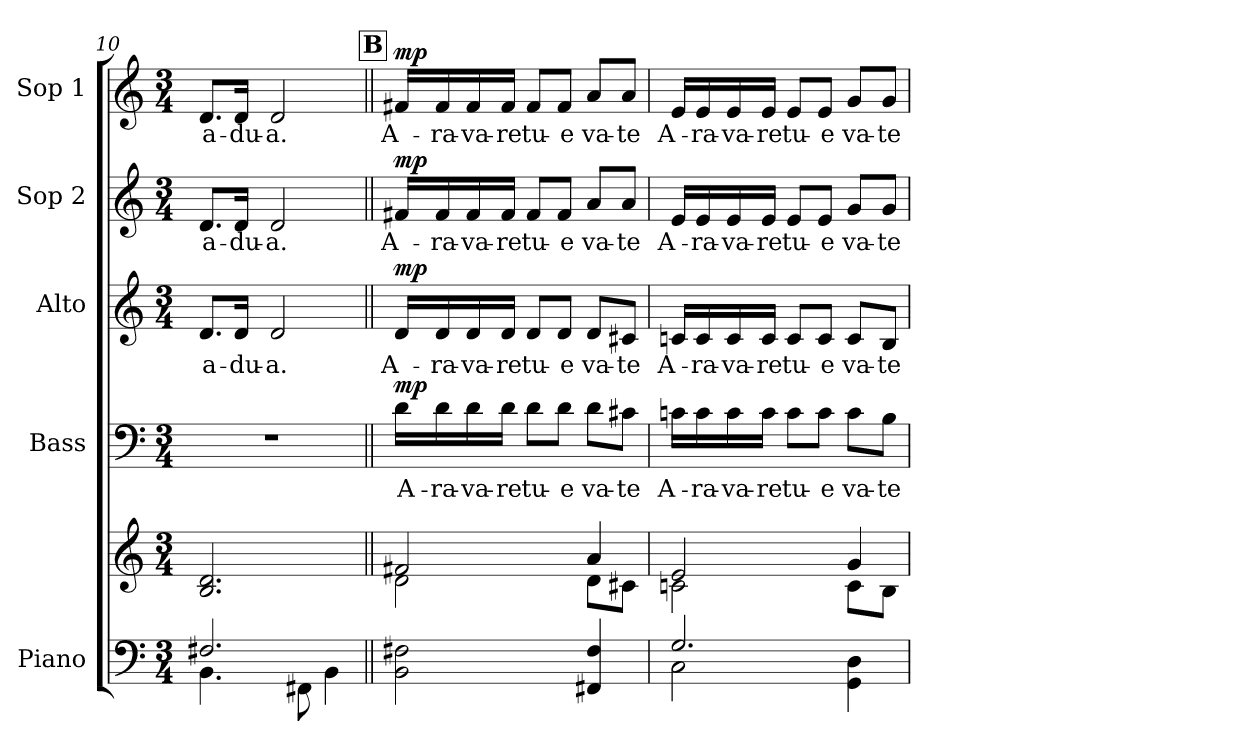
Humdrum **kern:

**kern	**kern	**kern	**text	**dynam	**kern	**text	**dynam	**kern	**text	**dynam	**kern	**text	**dynam
*part5	*part5	*part4	*part4	*part4	*part3	*part3	*part3	*part2	*part2	*part2	*part1	*part1	*part1
*staff6	*staff5	*staff4	*staff4	*staff4	*staff3	*staff3	*staff3	*staff2	*staff2	*staff2	*staff1	*staff1	*staff1
*I"Piano	*	*I"Bass	*	*	*I"Alto	*	*	*I"Sop 2	*	*	*I"Sop 1	*	*
*I'Pno.	*	*I'B.	*	*	*I'A.	*	*	*I'S.2	*	*	*I'S.1	*	*
*clefF4	*clefG2	*clefF4	*	*	*clefG2	*	*	*clefG2	*	*	*clefG2	*	*
*k[]	*k[]	*k[]	*	*	*k[]	*	*	*k[]	*	*	*k[]	*	*
*M3/4	*M3/4	*M3/4	*	*	*M3/4	*	*	*M3/4	*	*	*M3/4	*	*
=10	=10	=10	=10	=10	=10	=10	=10	=10	=10	=10	=10	=10	=10
*^	*	*	*	*	*	*	*	*	*	*	*	*	*
2.F#X/	4.BB\	2.B/ 2.d/	2.r	.	.	8.d/L	a-	.	8.d/L	a-	.	8.d/L	a-	.
.	.	.	.	.	.	16d/Jk	-du-	.	16d/Jk	-du-	.	16d/Jk	-du-	.
.	.	.	.	.	.	2d/	-a.	.	2d/	-a.	.	2d/	-a.	.
.	8FF#X\	.	.	.	.	.	.	.	.	.	.	.	.	.
.	4BB\	.	.	.	.	.	.	.	.	.	.	.	.	.
!!LO:PB:g=z
!!LO:REH:place=s1:a:B:fs=15.4267:t=B
=11||	=11||	=11||	=11||	=11||	=11||	=11||	=11||	=11||	=11||	=11||	=11||	=11||	=11||	=11||
*	*	*^	*	*	*	*	*	*	*	*	*	*	*	*
!	!	!	!	!	!	!LO:DY:a	!	!	!LO:DY:a	!	!	!LO:DY:a	!	!	!LO:DY:a
*v	*v	*	*	*	*	*	*	*	*	*	*	*	*	*	*
2BB\ 2F#X\	2f#X/	2d\	16d\LL	A-	mp	16d/LL	A-	mp	16f#X/LL	A-	mp	16f#X/LL	A-	mp
.	.	.	16d\	-ra-	.	16d/	-ra-	.	16f#/	-ra-	.	16f#/	-ra-	.
.	.	.	16d\	-va-	.	16d/	-va-	.	16f#/	-va-	.	16f#/	-va-	.
.	.	.	16d\JJ	-re	.	16d/JJ	-re	.	16f#/JJ	-re	.	16f#/JJ	-re	.
.	.	.	8d\L	tu-	.	8d/L	tu-	.	8f#/L	tu-	.	8f#/L	tu-	.
.	.	.	8d\J	-e	.	8d/J	-e	.	8f#/J	-e	.	8f#/J	-e	.
4FF#X/ 4F#/	4a/	8d\L	8d\L	va-	.	8d/L	va-	.	8a/L	va-	.	8a/L	va-	.
.	.	8c#X\J	8c#X\J	-te	.	8c#X/J	-te	.	8a/J	-te	.	8a/J	-te	.
=12	=12	=12	=12	=12	=12	=12	=12	=12	=12	=12	=12	=12	=12	=12
*^	*	*	*	*	*	*	*	*	*	*	*	*	*	*
2.G/	2C\	2e/	2cn\	16cn\LL	A-	.	16cn/LL	A-	.	16e/LL	A-	.	16e/LL	A-	.
.	.	.	.	16c\	-ra-	.	16c/	-ra-	.	16e/	-ra-	.	16e/	-ra-	.
.	.	.	.	16c\	-va-	.	16c/	-va-	.	16e/	-va-	.	16e/	-va-	.
.	.	.	.	16c\JJ	-re	.	16c/JJ	-re	.	16e/JJ	-re	.	16e/JJ	-re	.
.	.	.	.	8c\L	tu-	.	8c/L	tu-	.	8e/L	tu-	.	8e/L	tu-	.
.	.	.	.	8c\J	-e	.	8c/J	-e	.	8e/J	-e	.	8e/J	-e	.
.	4GG\ 4D\	4g/	8c\L	8c\L	va-	.	8c/L	va-	.	8g/L	va-	.	8g/L	va-	.
.	.	.	8B\J	8B\J	-te	.	8B/J	-te	.	8g/J	-te	.	8g/J	-te	.
*v	*v	*	*	*	*	*	*	*	*	*	*	*	*	*	*
*	*v	*v	*	*	*	*	*	*	*	*	*	*	*	*
=	=	=	=	=	=	=	=	=	=	=	=	=	=
*-	*-	*-	*-	*-	*-	*-	*-	*-	*-	*-	*-	*-	*-
